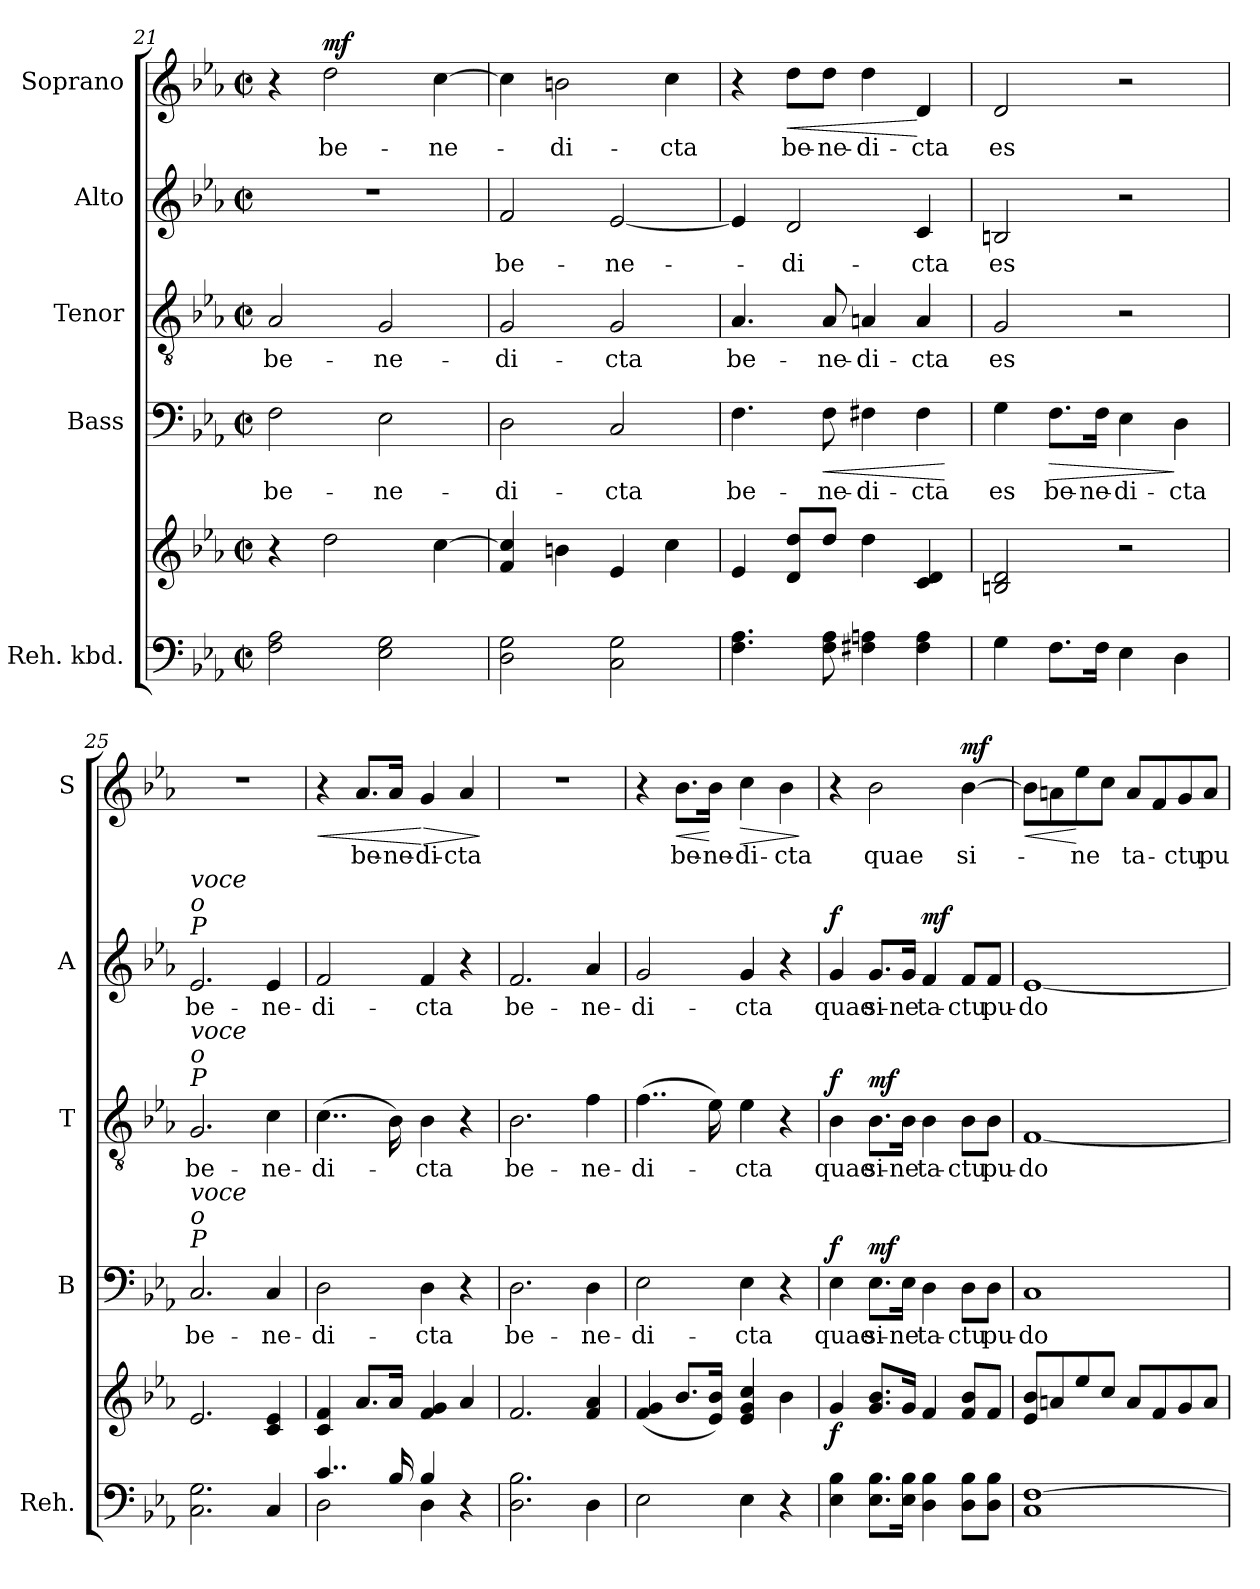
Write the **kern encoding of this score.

**kern	**kern	**dynam	**kern	**text	**dynam	**kern	**text	**dynam	**kern	**text	**dynam	**kern	**text	**dynam
*part5	*part5	*part5	*part4	*part4	*part4	*part3	*part3	*part3	*part2	*part2	*part2	*part1	*part1	*part1
*staff6	*staff5	*staff5/6	*staff4	*staff4	*staff4	*staff3	*staff3	*staff3	*staff2	*staff2	*staff2	*staff1	*staff1	*staff1
*I"Reh. kbd.	*	*	*I"Bass	*	*	*I"Tenor	*	*	*I"Alto	*	*	*I"Soprano	*	*
*I'Reh.	*	*	*I'B	*	*	*I'T	*	*	*I'A	*	*	*I'S	*	*
*clefF4	*clefG2	*	*clefF4	*	*	*clefGv2	*	*	*clefG2	*	*	*clefG2	*	*
*k[b-e-a-]	*k[b-e-a-]	*	*k[b-e-a-]	*	*	*k[b-e-a-]	*	*	*k[b-e-a-]	*	*	*k[b-e-a-]	*	*
*E-:	*E-:	*	*E-:	*	*	*E-:	*	*	*E-:	*	*	*E-:	*	*
*M2/2	*M2/2	*	*M2/2	*	*	*M2/2	*	*	*M2/2	*	*	*M2/2	*	*
*met(c|)	*met(c|)	*	*met(c|)	*	*	*met(c|)	*	*	*met(c|)	*	*	*met(c|)	*	*
=21	=21	=21	=21	=21	=21	=21	=21	=21	=21	=21	=21	=21	=21	=21
2F\ 2A-\	4r	.	2F\	be-	.	2A-/	be-	.	1r	.	.	4r	.	.
!	!	!	!	!	!	!	!	!	!	!	!	!	!	!LO:DY:a
.	2dd\	.	.	.	.	.	.	.	.	.	.	2dd\	be-	mf
2E-\ 2G\	.	.	2E-\	-ne-	.	2G/	-ne-	.	.	.	.	.	.	.
.	[4cc\	.	.	.	.	.	.	.	.	.	.	[4cc\	-ne-	.
=22	=22	=22	=22	=22	=22	=22	=22	=22	=22	=22	=22	=22	=22	=22
2D\ 2G\	4f/ 4cc/]	.	2D\	-di-	.	2G/	-di-	.	2f/	be-	.	4cc\]	.	.
.	4bn\	.	.	.	.	.	.	.	.	.	.	2bn\	-di-	.
2C\ 2G\	4e-/	.	2C/	-cta	.	2G/	-cta	.	[2e-/	-ne-	.	.	.	.
.	4cc\	.	.	.	.	.	.	.	.	.	.	4cc\	-cta	.
=23	=23	=23	=23	=23	=23	=23	=23	=23	=23	=23	=23	=23	=23	=23
4.F\ 4.A-\	4e-/	.	4.F\	be-	.	4.A-/	be-	.	4e-/]	.	.	4r	.	.
!	!	!	!	!	!	!	!	!	!	!	!	!	!	!LO:HP:b
.	8d/ 8dd/L	.	.	.	.	.	.	.	2d/	-di-	.	8dd\L	be-	<
!	!	!	!	!	!LO:HP:b	!	!	!	!	!	!	!	!	!
8F\ 8A-\	8dd/J	.	8F\	-ne-	<	8A-/	-ne-	.	.	.	.	8dd\J	-ne-	.
4F#X\ 4An\	4dd\	.	4F#X\	-di-	.	4An/	-di-	.	.	.	.	4dd\	-di-	.
4F#\ 4A\	4c/ 4d/	.	4F#\	-cta	.	4A/	-cta	.	4c/	-cta	.	4d/	-cta	[
.	.	.	.	.	[	.	.	.	.	.	.	.	.	.
=24	=24	=24	=24	=24	=24	=24	=24	=24	=24	=24	=24	=24	=24	=24
4G\	2Bn/ 2d/	.	4G\	es	.	2G/	es	.	2Bn/	es	.	2d/	es	.
!	!	!	!	!	!LO:HP:b	!	!	!	!	!	!	!	!	!
8.F\L	.	.	8.F\L	be-	>	.	.	.	.	.	.	.	.	.
16F\Jk	.	.	16F\Jk	-ne-	.	.	.	.	.	.	.	.	.	.
4E-\	2r	.	4E-\	-di-	.	2r	.	.	2r	.	.	2r	.	.
4D\	.	.	4D\	-cta	]	.	.	.	.	.	.	.	.	.
=25	=25	=25	=25	=25	=25	=25	=25	=25	=25	=25	=25	=25	=25	=25
!	!	!	!	!	!	!	!	!	!LO:TX:a:i:t=P	!	!	!	!	!
!	!	!	!	!	!	!	!	!	!LO:TX:a:i:t=o	!	!	!	!	!
!	!	!	!	!	!	!	!	!	!LO:TX:a:i:t=voce	!	!	!	!	!
!	!	!	!	!	!	!LO:TX:a:i:t=P	!	!	!	!	!	!	!	!
!	!	!	!	!	!	!LO:TX:a:i:t=o	!	!	!	!	!	!	!	!
!	!	!	!	!	!	!LO:TX:a:i:t=voce	!	!	!	!	!	!	!	!
!	!	!	!LO:TX:a:i:t=P	!	!	!	!	!	!	!	!	!	!	!
!	!	!	!LO:TX:a:i:t=o	!	!	!	!	!	!	!	!	!	!	!
!	!	!	!LO:TX:a:i:t=voce	!	!	!	!	!	!	!	!	!	!	!
2.C\ 2.G\	2.e-/	.	2.C/	be-	.	2.G/	be-	.	2.e-/	be-	.	1r	.	.
4C/	4c/ 4e-/	.	4C/	-ne-	.	4c\	-ne-	.	4e-/	-ne-	.	.	.	.
!!LO:LB:g=z
=26	=26	=26	=26	=26	=26	=26	=26	=26	=26	=26	=26	=26	=26	=26
*^	*	*	*	*	*	*	*	*	*	*	*	*	*	*
!	!	!	!	!	!	!	!	!	!	!	!	!	!	!	!LO:HP:b
4..c/	2D\	4c/ 4f/	.	2D\	-di-	.	(4..c\	-di-	.	2f/	-di-	.	4r	.	<
.	.	8.a-/L	.	.	.	.	.	.	.	.	.	.	8.a-/L	be-	.
16B-/	.	16a-/Jk	.	.	.	.	16B-\)	.	.	.	.	.	16a-/Jk	-ne-	.
!	!	!	!	!	!	!	!	!	!	!	!	!	!	!	!LO:HP:n=1:b
4B-/	4D\	4f/ 4g/	.	4D\	-cta	.	4B-\	-cta	.	4f/	-cta	.	4g/	-di-	[ >
4r	4ryy	4a-/	.	4r	.	.	4r	.	.	4r	.	.	4a-/	-cta	.
*v	*v	*	*	*	*	*	*	*	*	*	*	*	*	*	*
.	.	.	.	.	.	.	.	.	.	.	.	.	.	]
=27	=27	=27	=27	=27	=27	=27	=27	=27	=27	=27	=27	=27	=27	=27
2.D\ 2.B-\	2.f/	.	2.D\	be-	.	2.B-\	be-	.	2.f/	be-	.	1r	.	.
4D\	4f/ 4a-/	.	4D\	-ne-	.	4f\	-ne-	.	4a-/	-ne-	.	.	.	.
=28	=28	=28	=28	=28	=28	=28	=28	=28	=28	=28	=28	=28	=28	=28
2E-\	(4f/ 4g/	.	2E-\	-di-	.	(4..f\	-di-	.	2g/	-di-	.	4r	.	.
!	!	!	!	!	!	!	!	!	!	!	!	!	!	!LO:HP:b
.	8.b-/L	.	.	.	.	.	.	.	.	.	.	8.b-\L	be-	<
.	16e-/ 16b-/Jk)	.	.	.	.	16e-\)	.	.	.	.	.	16b-\Jk	-ne-	[
!	!	!	!	!	!	!	!	!	!	!	!	!	!	!LO:HP:b
4E-\	4e-/ 4g/ 4cc/	.	4E-\	-cta	.	4e-\	-cta	.	4g/	-cta	.	4cc\	-di-	>
4r	4b-\	.	4r	.	.	4r	.	.	4r	.	.	4b-\	-cta	.
.	.	.	.	.	.	.	.	.	.	.	.	.	.	]
=29	=29	=29	=29	=29	=29	=29	=29	=29	=29	=29	=29	=29	=29	=29
!	!	!LO:DY:b	!	!	!LO:DY:a	!	!	!LO:DY:a	!	!	!LO:DY:a	!	!	!
4E-\ 4B-\	4g/	f	4E-\	quae	f	4B-\	quae	f	4g/	quae	f	4r	.	.
!	!	!	!	!	!LO:DY:a	!	!	!LO:DY:a	!	!	!	!	!	!
8.E-\ 8.B-\L	8.g/ 8.b-/L	.	8.E-\L	si-	mf	8.B-\L	si-	mf	8.g/L	si-	.	2b-\	quae	.
16E-\ 16B-\Jk	16g/Jk	.	16E-\Jk	-ne	.	16B-\Jk	-ne	.	16g/Jk	-ne	.	.	.	.
!	!	!	!	!	!	!	!	!	!	!	!LO:DY:a	!	!	!
4D\ 4B-\	4f/	.	4D\	ta-	.	4B-\	ta-	.	4f/	ta-	mf	.	.	.
!	!	!	!	!	!	!	!	!	!	!	!	!	!	!LO:DY:a
8D\ 8B-\L	8f/ 8b-/L	.	8D\L	-ctu	.	8B-\L	-ctu	.	8f/L	-ctu	.	[4b-\	si-	mf
8D\ 8B-\J	8f/J	.	8D\J	pu-	.	8B-\J	pu-	.	8f/J	pu-	.	.	.	.
=30	=30	=30	=30	=30	=30	=30	=30	=30	=30	=30	=30	=30	=30	=30
!	!	!	!	!	!	!	!	!	!	!	!	!	!	!LO:HP:b
1C [1F	8e-/ 8b-/L	.	1C	-do-	.	[1F	-do-	.	[1e-	-do-	.	8b-\L]	.	<
.	8an/	.	.	.	.	.	.	.	.	.	.	8an\	.	.
.	8ee-/	.	.	.	.	.	.	.	.	.	.	8ee-\	-ne	[
.	8cc/J	.	.	.	.	.	.	.	.	.	.	8cc\J	.	.
.	8a/L	.	.	.	.	.	.	.	.	.	.	8a/L	ta-	.
.	8f/	.	.	.	.	.	.	.	.	.	.	8f/	.	.
.	8g/	.	.	.	.	.	.	.	.	.	.	8g/	-ctu	.
.	8a/J	.	.	.	.	.	.	.	.	.	.	8a/J	pu-	.
=	=	=	=	=	=	=	=	=	=	=	=	=	=	=
*-	*-	*-	*-	*-	*-	*-	*-	*-	*-	*-	*-	*-	*-	*-
